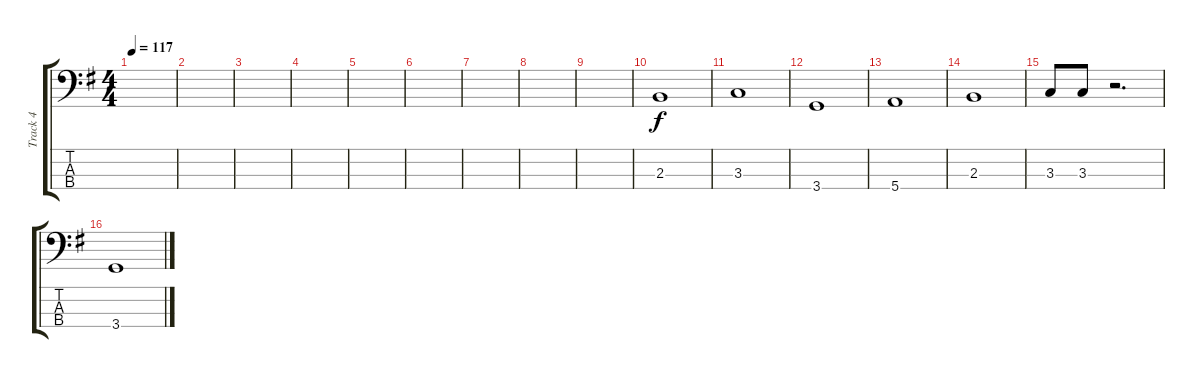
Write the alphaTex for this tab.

\track ("Track 4" "Track 4") {instrument electricbassfinger}
\staff {score tabs}
\tuning (G2 D2 A1 E1) {hide}
\ts (4 4)
\tempo 117
\clef f4
\ks g
|
|
|
|
|
|
|
|
|
2.3.1 |
3.3.1 |
3.4.1 |
5.4.1 |
2.3.1 |
3.3.8 3.3.8 r.2{d} |
3.4.1
